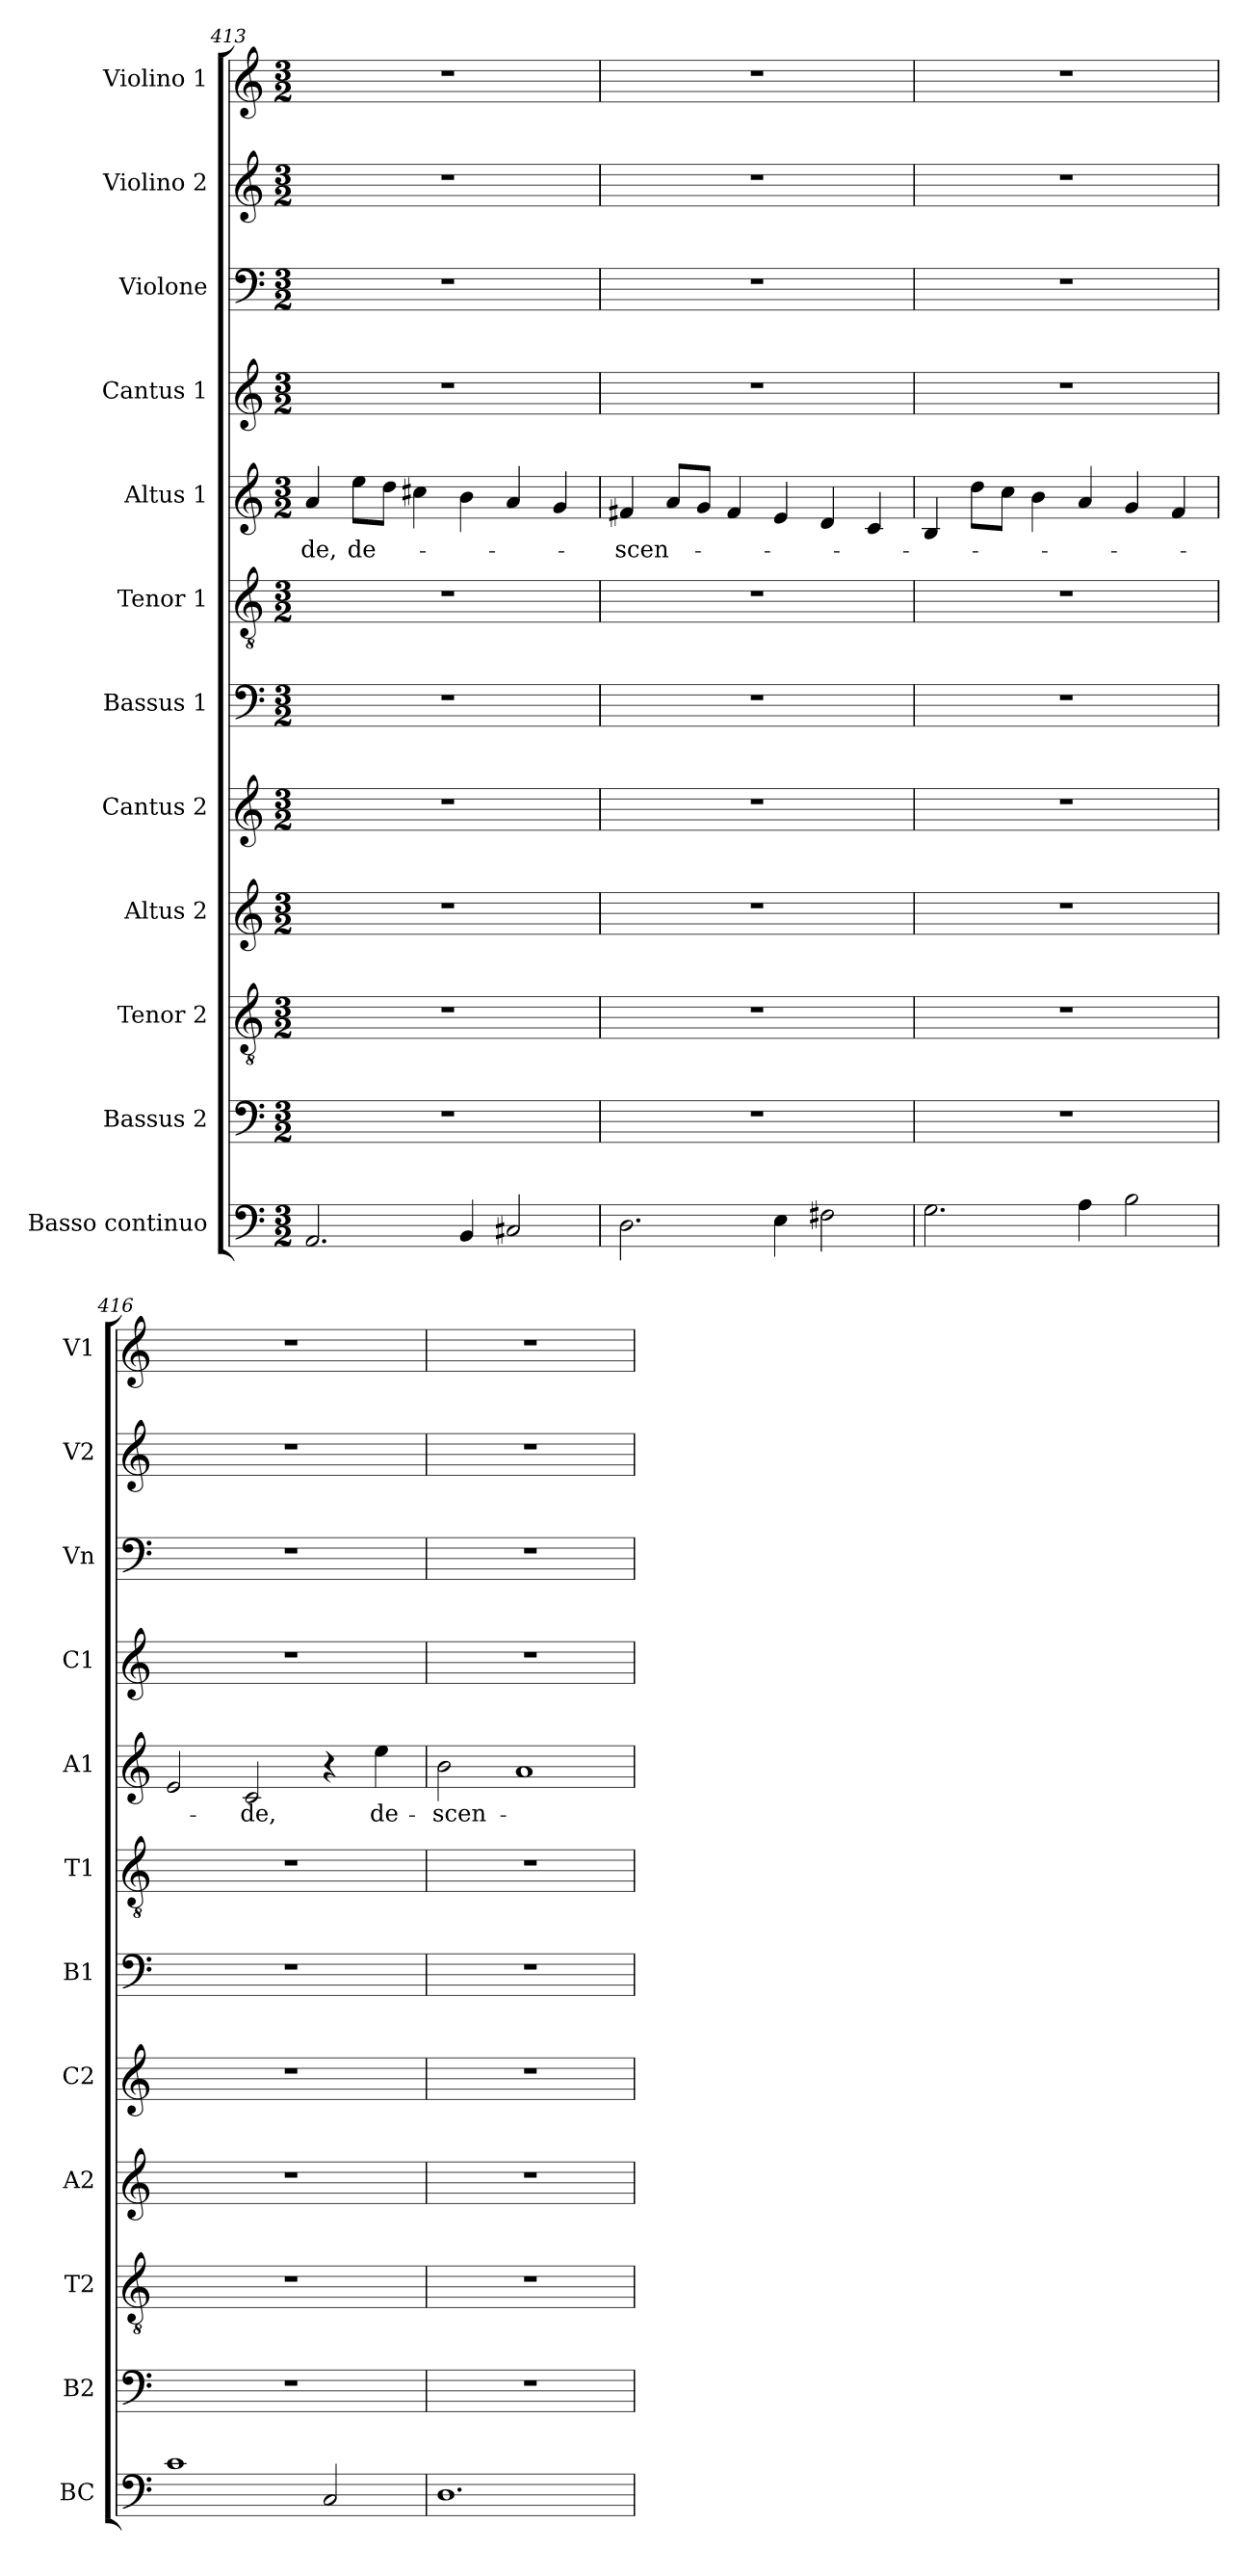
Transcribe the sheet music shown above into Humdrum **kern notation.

**kern	**kern	**kern	**kern	**kern	**kern	**kern	**kern	**text	**kern	**kern	**kern	**kern
*part12	*part11	*part10	*part9	*part8	*part7	*part6	*part5	*part5	*part4	*part3	*part2	*part1
*staff12	*staff11	*staff10	*staff9	*staff8	*staff7	*staff6	*staff5	*staff5	*staff4	*staff3	*staff2	*staff1
*I"Basso continuo	*I"Bassus 2	*I"Tenor 2	*I"Altus 2	*I"Cantus 2	*I"Bassus 1	*I"Tenor 1	*I"Altus 1	*	*I"Cantus 1	*I"Violone	*I"Violino 2	*I"Violino 1
*I'BC	*I'B2	*I'T2	*I'A2	*I'C2	*I'B1	*I'T1	*I'A1	*	*I'C1	*I'Vn	*I'V2	*I'V1
*clefF4	*clefF4	*clefGv2	*clefG2	*clefG2	*clefF4	*clefGv2	*clefG2	*	*clefG2	*clefF4	*clefG2	*clefG2
*ITrd7c12	*	*	*	*	*	*	*	*	*	*ITrd7c12	*	*
*k[]	*k[]	*k[]	*k[]	*k[]	*k[]	*k[]	*k[]	*	*k[]	*k[]	*k[]	*k[]
*C:	*C:	*C:	*C:	*C:	*C:	*C:	*C:	*	*C:	*C:	*C:	*C:
*M3/2	*M3/2	*M3/2	*M3/2	*M3/2	*M3/2	*M3/2	*M3/2	*	*M3/2	*M3/2	*M3/2	*M3/2
=413	=413	=413	=413	=413	=413	=413	=413	=413	=413	=413	=413	=413
!	!	!	!	!	!	!	!	!LO:LY:b	!	!	!	!
2.AAA/	1.r	1.r	1.r	1.r	1.r	1.r	4a/	-de,	1.r	1.r	1.r	1.r
!	!	!	!	!	!	!	!	!LO:LY:b	!	!	!	!
.	.	.	.	.	.	.	8ee\L	de-	.	.	.	.
.	.	.	.	.	.	.	8dd\J	.	.	.	.	.
.	.	.	.	.	.	.	4cc#X\	.	.	.	.	.
4BBB/	.	.	.	.	.	.	4b\	.	.	.	.	.
2CC#X/	.	.	.	.	.	.	4a/	.	.	.	.	.
.	.	.	.	.	.	.	4g/	.	.	.	.	.
=414	=414	=414	=414	=414	=414	=414	=414	=414	=414	=414	=414	=414
!	!	!	!	!	!	!	!	!LO:LY:b	!	!	!	!
2.DD\	1.r	1.r	1.r	1.r	1.r	1.r	4f#X/	-scen-	1.r	1.r	1.r	1.r
.	.	.	.	.	.	.	8a/L	.	.	.	.	.
.	.	.	.	.	.	.	8g/J	.	.	.	.	.
.	.	.	.	.	.	.	4f#/	.	.	.	.	.
4EE\	.	.	.	.	.	.	4e/	.	.	.	.	.
2FF#X\	.	.	.	.	.	.	4d/	.	.	.	.	.
.	.	.	.	.	.	.	4c/	.	.	.	.	.
=415	=415	=415	=415	=415	=415	=415	=415	=415	=415	=415	=415	=415
2.GG\	1.r	1.r	1.r	1.r	1.r	1.r	4B/	.	1.r	1.r	1.r	1.r
.	.	.	.	.	.	.	8dd\L	.	.	.	.	.
.	.	.	.	.	.	.	8cc\J	.	.	.	.	.
.	.	.	.	.	.	.	4b\	.	.	.	.	.
4AA\	.	.	.	.	.	.	4a/	.	.	.	.	.
2BB\	.	.	.	.	.	.	4g/	.	.	.	.	.
.	.	.	.	.	.	.	4f/	.	.	.	.	.
=416	=416	=416	=416	=416	=416	=416	=416	=416	=416	=416	=416	=416
1C	1.r	1.r	1.r	1.r	1.r	1.r	2e/	.	1.r	1.r	1.r	1.r
!	!	!	!	!	!	!	!	!LO:LY:b	!	!	!	!
.	.	.	.	.	.	.	2c/	-de,	.	.	.	.
2CC/	.	.	.	.	.	.	4r	.	.	.	.	.
!	!	!	!	!	!	!	!	!LO:LY:b	!	!	!	!
.	.	.	.	.	.	.	4ee\	de-	.	.	.	.
!!LO:LB:g=z
=417	=417	=417	=417	=417	=417	=417	=417	=417	=417	=417	=417	=417
!	!	!	!	!	!	!	!	!LO:LY:b	!	!	!	!
1.DD	1.r	1.r	1.r	1.r	1.r	1.r	2b\	-scen-	1.r	1.r	1.r	1.r
.	.	.	.	.	.	.	1a	.	.	.	.	.
=	=	=	=	=	=	=	=	=	=	=	=	=
*-	*-	*-	*-	*-	*-	*-	*-	*-	*-	*-	*-	*-
